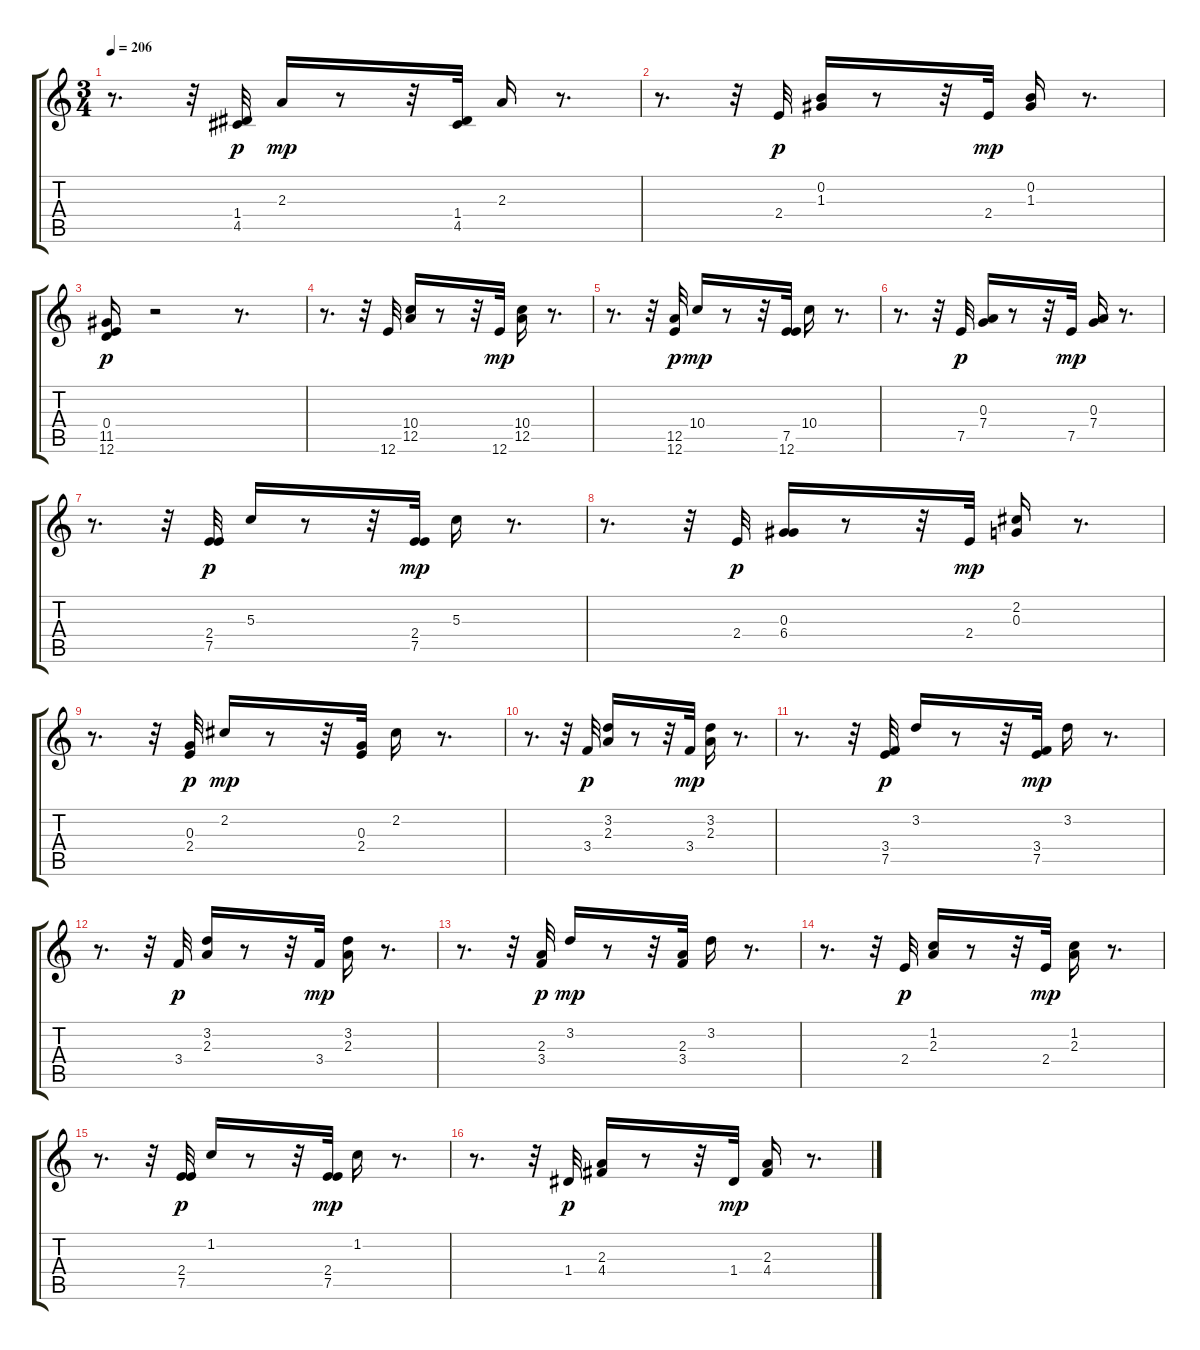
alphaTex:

\track "" {instrument acousticguitarsteel}
\staff {score tabs}
\tuning (E4 B3 G3 D3 A2 E2) {hide}
\ts (3 4)
\tempo 206
\clef g2
\ks c
r.8{d dy mp} r.32 (1.4 4.5).32{dy p} 2.3.16{dy mp} r.8 r.32 (1.4 4.5).32 2.3.16 r.8{d} |
r.8{d} r.32 2.4.32{dy p} (0.2 1.3).16 r.8 r.32 2.4.32{dy mp} (0.2 1.3).16 r.8{d} |
(0.4 11.5 12.6).16{dy p} r.2 r.8{d} |
r.8{d} r.32 12.6.32 (10.4 12.5).16 r.8 r.32 12.6.32{dy mp} (10.4 12.5).16 r.8{d} |
r.8{d} r.32 (12.5 12.6).32{dy p} 10.4.16{dy mp} r.8 r.32 (7.5 12.6).32 10.4.16 r.8{d} |
r.8{d} r.32 7.5.32{dy p} (0.3 7.4).16 r.8 r.32 7.5.32{dy mp} (0.3 7.4).16 r.8{d} |
r.8{d} r.32 (2.4 7.5).32{dy p} 5.3.16 r.8 r.32 (2.4 7.5).32{dy mp} 5.3.16 r.8{d} |
r.8{d} r.32 2.4.32{dy p} (0.3 6.4).16 r.8 r.32 2.4.32{dy mp} (2.2 0.3).16 r.8{d} |
r.8{d} r.32 (0.3 2.4).32{dy p} 2.2.16{dy mp} r.8 r.32 (0.3 2.4).32 2.2.16 r.8{d} |
r.8{d} r.32 3.4.32{dy p} (3.2 2.3).16 r.8 r.32 3.4.32{dy mp} (3.2 2.3).16 r.8{d} |
r.8{d} r.32 (3.4 7.5).32{dy p} 3.2.16 r.8 r.32 (3.4 7.5).32{dy mp} 3.2.16 r.8{d} |
r.8{d} r.32 3.4.32{dy p} (3.2 2.3).16 r.8 r.32 3.4.32{dy mp} (3.2 2.3).16 r.8{d} |
r.8{d} r.32 (2.3 3.4).32{dy p} 3.2.16{dy mp} r.8 r.32 (2.3 3.4).32 3.2.16 r.8{d} |
r.8{d} r.32 2.4.32{dy p} (1.2 2.3).16 r.8 r.32 2.4.32{dy mp} (1.2 2.3).16 r.8{d} |
r.8{d} r.32 (2.4 7.5).32{dy p} 1.2.16 r.8 r.32 (2.4 7.5).32{dy mp} 1.2.16 r.8{d} |
r.8{d} r.32 1.4.32{dy p} (2.3 4.4).16 r.8 r.32 1.4.32{dy mp} (2.3 4.4).16 r.8{d}
